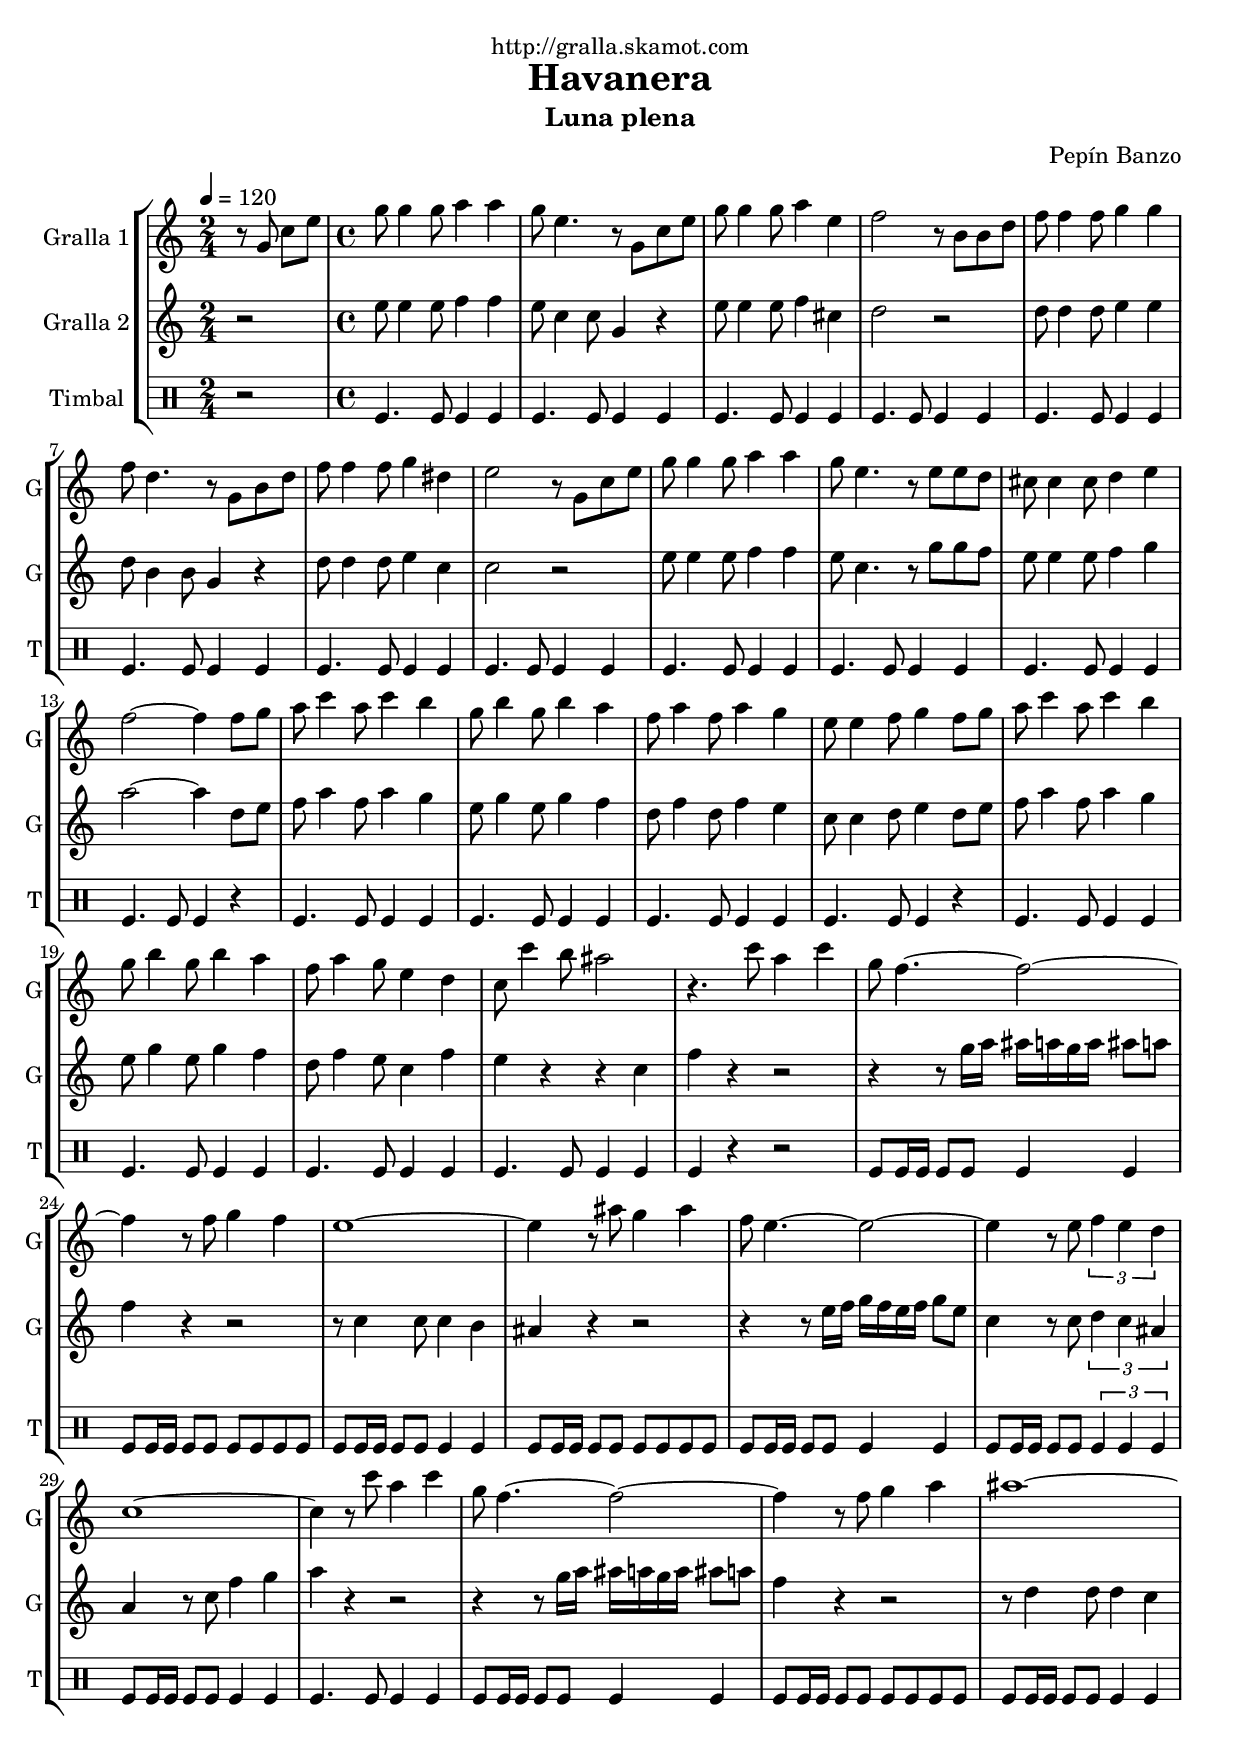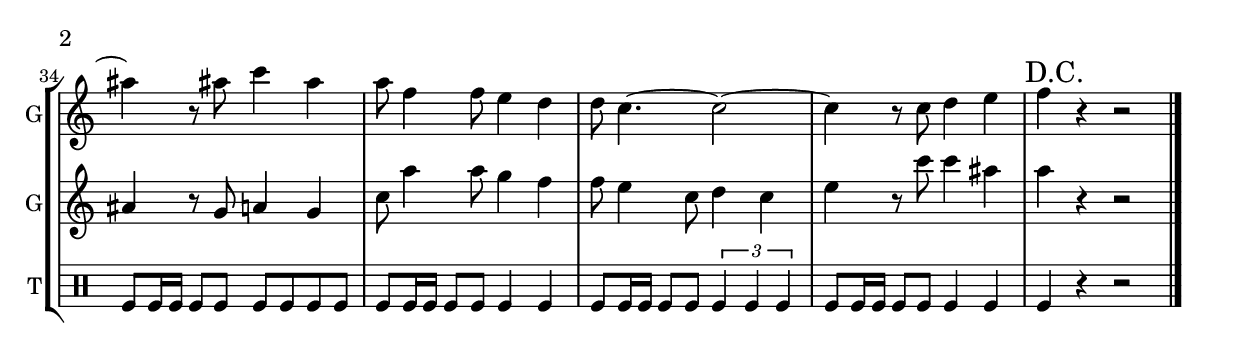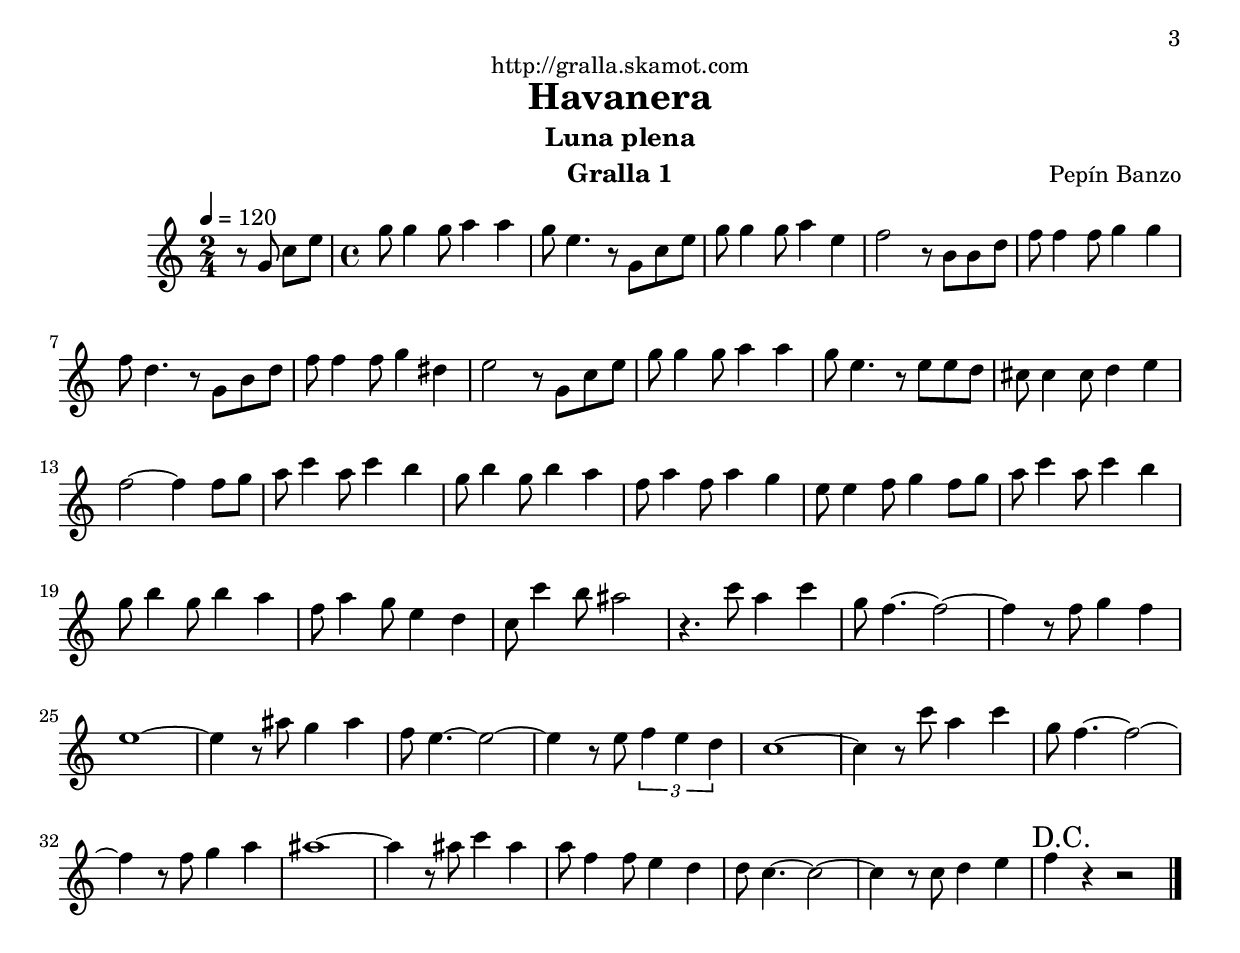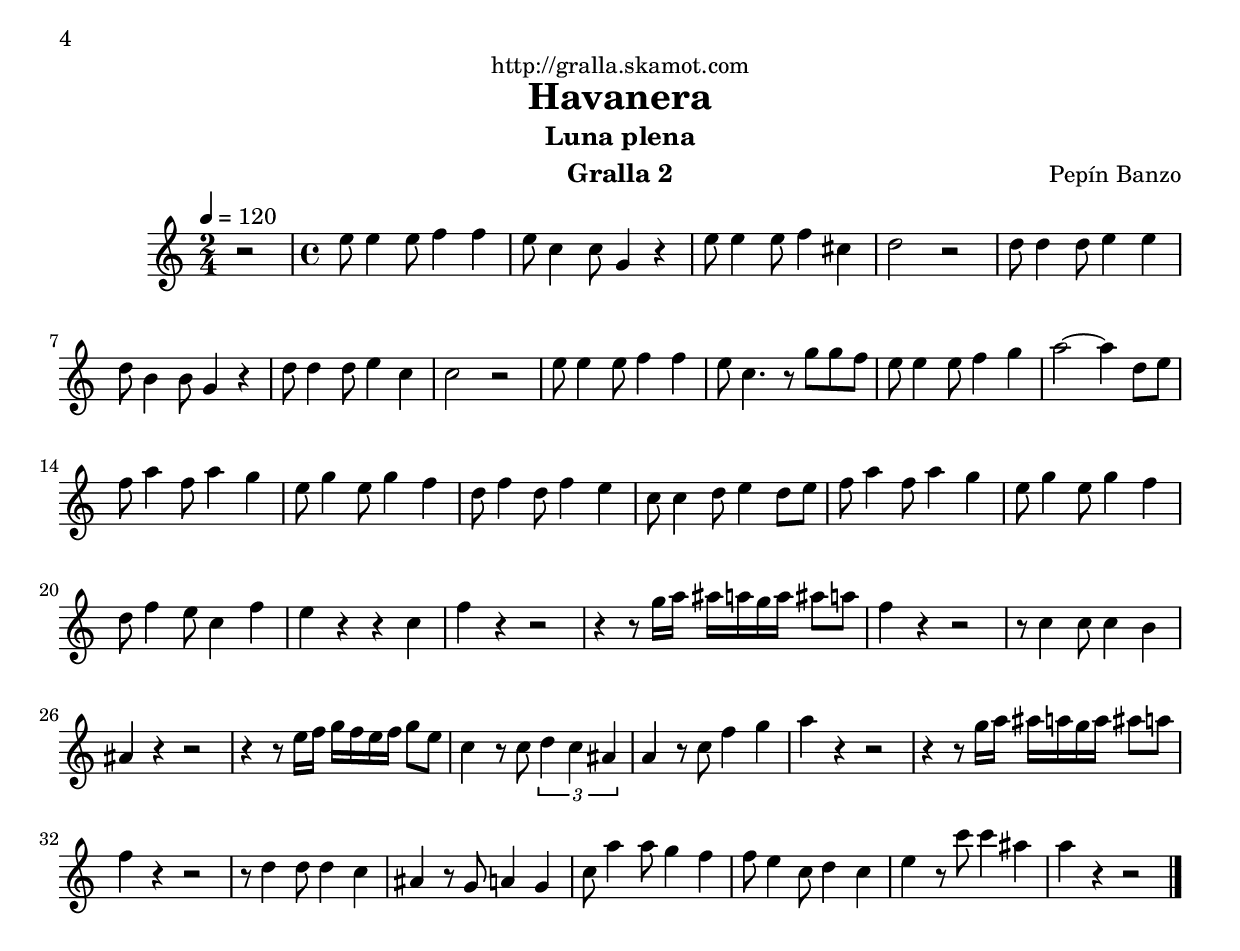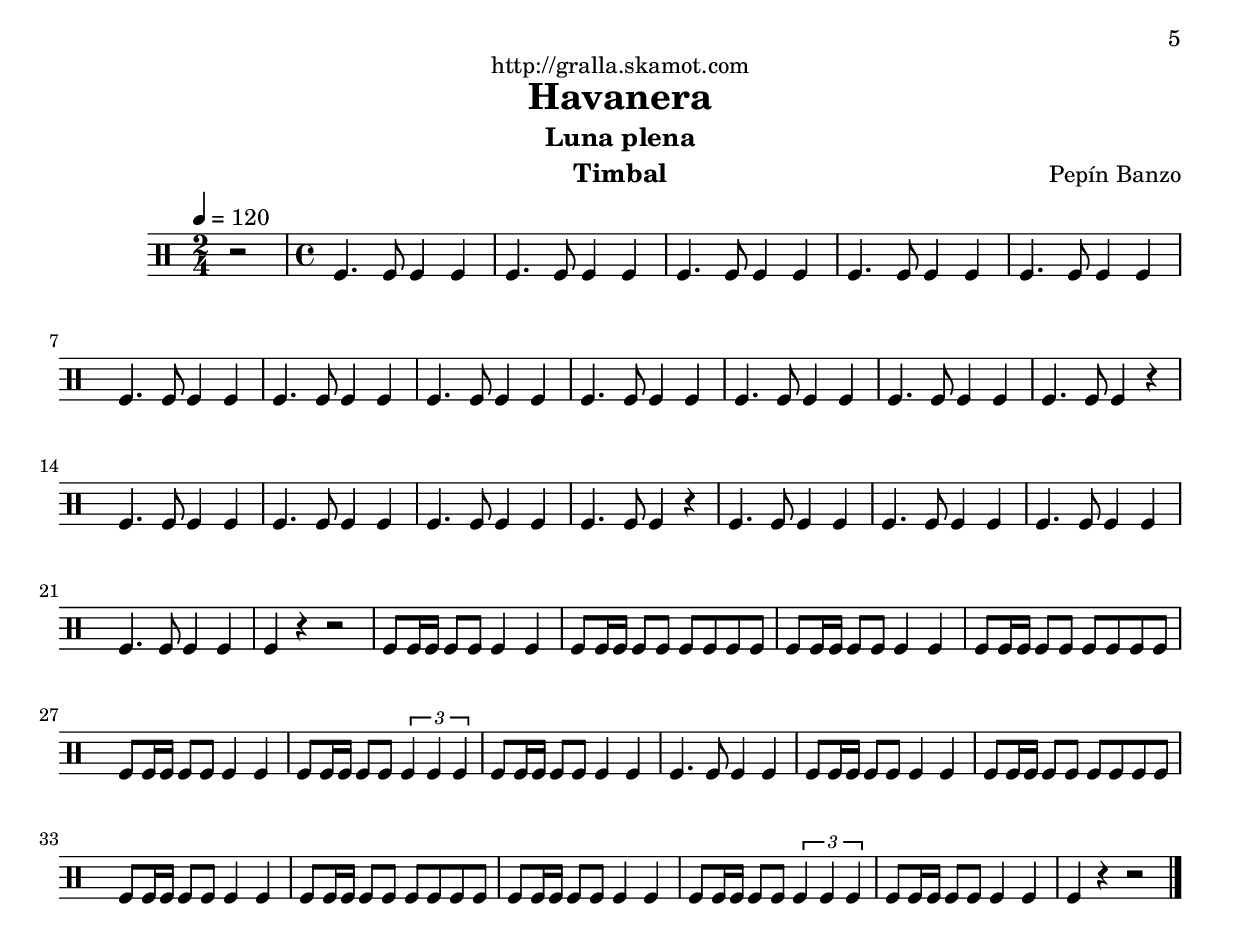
\version "2.16.2"

\header {
  dedication="http://gralla.skamot.com"
  title="Havanera"
  subtitle="Luna plena"
  subsubtitle=""
  poet=""
  meter=""
  piece=""
  composer="Pepín Banzo"
  arranger=""
  opus=""
  instrument=""
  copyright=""
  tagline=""
}

liniaroAa =
\relative g'
{
  \tempo 4=120
  \clef treble
  \key c \major
  \time 2/4
  r8 g c e  |
  \time 4/4   g8 g4 g8 a4 a  |
  g8 e4. r8 g, c e  |
  g8 g4 g8 a4 e  |
  %05
  f2 r8 b, b d  |
  f8 f4 f8 g4 g  |
  f8 d4. r8 g, b d  |
  f8 f4 f8 g4 dis  |
  e2 r8 g, c e  |
  %10
  g8 g4 g8 a4 a  |
  g8 e4. r8 e e d  |
  cis8 cis4 cis8 d4 e  |
  f2 ~ f4 f8 g  |
  a8 c4 a8 c4 b  |
  %15
  g8 b4 g8 b4 a  |
  f8 a4 f8 a4 g  |
  e8 e4 f8 g4 f8 g  |
  a8 c4 a8 c4 b  |
  g8 b4 g8 b4 a  |
  %20
  f8 a4 g8 e4 d  |
  c8 c'4 b8 ais2  |
  r4. c8 a4 c  |
  g8 f4. ~ f2 ~  |
  f4 r8 f g4 f  |
  %25
  e1 ~  |
  e4 r8 ais g4 ais  |
  f8 e4. ~ e2 ~  |
  e4 r8 e \times 2/3 { f4 e d }  |
  c1 ~  |
  %30
  c4 r8 c' a4 c  |
  g8 f4. ~ f2 ~  |
  f4 r8 f g4 a  |
  ais1 ~  |
  ais4 r8 ais c4 ais  |
  %35
  a8 f4 f8 e4 d  |
  d8 c4. ~ c2 ~  |
  c4 r8 c d4 e  |
  \mark "D.C." f4 r r2  \bar "|."
}

liniaroAb =
\relative e''
{
  \tempo 4=120
  \clef treble
  \key c \major
  \time 2/4
  r2  |
  \time 4/4   e8 e4 e8 f4 f  |
  e8 c4 c8 g4 r  |
  e'8 e4 e8 f4 cis  |
  %05
  d2 r  |
  d8 d4 d8 e4 e  |
  d8 b4 b8 g4 r  |
  d'8 d4 d8 e4 c  |
  c2 r  |
  %10
  e8 e4 e8 f4 f  |
  e8 c4. r8 g' g f  |
  e8 e4 e8 f4 g  |
  a2 ~ a4 d,8 e  |
  f8 a4 f8 a4 g  |
  %15
  e8 g4 e8 g4 f  |
  d8 f4 d8 f4 e  |
  c8 c4 d8 e4 d8 e  |
  f8 a4 f8 a4 g  |
  e8 g4 e8 g4 f  |
  %20
  d8 f4 e8 c4 f  |
  e4 r r c  |
  f4 r r2  |
  r4 r8 g16 a ais a g a ais8 a  |
  f4 r r2  |
  %25
  r8 c4 c8 c4 b  |
  ais4 r r2  |
  r4 r8 e'16 f g f e f g8 e  |
  c4 r8 c \times 2/3 { d4 c ais }  |
  a4 r8 c f4 g  |
  %30
  a4 r r2  |
  r4 r8 g16 a ais a g a ais8 a  |
  f4 r r2  |
  r8 d4 d8 d4 c  |
  ais4 r8 g a4 g  |
  %35
  c8 a'4 a8 g4 f  |
  f8 e4 c8 d4 c  |
  e4 r8 c' c4 ais  |
  a4 r r2  \bar "|."
}

liniaroAc =
\drummode
{
  \tempo 4=120
  \time 2/4
  r2  |
  \time 4/4   tomfl4. tomfl8 tomfl4 tomfl  |
  tomfl4. tomfl8 tomfl4 tomfl  |
  tomfl4. tomfl8 tomfl4 tomfl  |
  %05
  tomfl4. tomfl8 tomfl4 tomfl  |
  tomfl4. tomfl8 tomfl4 tomfl  |
  tomfl4. tomfl8 tomfl4 tomfl  |
  tomfl4. tomfl8 tomfl4 tomfl  |
  tomfl4. tomfl8 tomfl4 tomfl  |
  %10
  tomfl4. tomfl8 tomfl4 tomfl  |
  tomfl4. tomfl8 tomfl4 tomfl  |
  tomfl4. tomfl8 tomfl4 tomfl  |
  tomfl4. tomfl8 tomfl4 r  |
  tomfl4. tomfl8 tomfl4 tomfl  |
  %15
  tomfl4. tomfl8 tomfl4 tomfl  |
  tomfl4. tomfl8 tomfl4 tomfl  |
  tomfl4. tomfl8 tomfl4 r  |
  tomfl4. tomfl8 tomfl4 tomfl  |
  tomfl4. tomfl8 tomfl4 tomfl  |
  %20
  tomfl4. tomfl8 tomfl4 tomfl  |
  tomfl4. tomfl8 tomfl4 tomfl  |
  tomfl4 r r2  |
  tomfl8 tomfl16 tomfl tomfl8 tomfl tomfl4 tomfl  |
  tomfl8 tomfl16 tomfl tomfl8 tomfl tomfl tomfl tomfl tomfl  |
  %25
  tomfl8 tomfl16 tomfl tomfl8 tomfl tomfl4 tomfl  |
  tomfl8 tomfl16 tomfl tomfl8 tomfl tomfl tomfl tomfl tomfl  |
  tomfl8 tomfl16 tomfl tomfl8 tomfl tomfl4 tomfl  |
  tomfl8 tomfl16 tomfl tomfl8 tomfl \times 2/3 { tomfl4 tomfl tomfl }  |
  tomfl8 tomfl16 tomfl tomfl8 tomfl tomfl4 tomfl  |
  %30
  tomfl4. tomfl8 tomfl4 tomfl  |
  tomfl8 tomfl16 tomfl tomfl8 tomfl tomfl4 tomfl  |
  tomfl8 tomfl16 tomfl tomfl8 tomfl tomfl tomfl tomfl tomfl  |
  tomfl8 tomfl16 tomfl tomfl8 tomfl tomfl4 tomfl  |
  tomfl8 tomfl16 tomfl tomfl8 tomfl tomfl tomfl tomfl tomfl  |
  %35
  tomfl8 tomfl16 tomfl tomfl8 tomfl tomfl4 tomfl  |
  tomfl8 tomfl16 tomfl tomfl8 tomfl \times 2/3 { tomfl4 tomfl tomfl }  |
  tomfl8 tomfl16 tomfl tomfl8 tomfl tomfl4 tomfl  |
  tomfl4 r r2  \bar "|."
}

\bookpart {
  \score {
    \new StaffGroup {
      \override Score.RehearsalMark #'self-alignment-X = #LEFT
      <<
        \new Staff \with {instrumentName = #"Gralla 1" shortInstrumentName = #"G"} \liniaroAa
        \new Staff \with {instrumentName = #"Gralla 2" shortInstrumentName = #"G"} \liniaroAb
        \new DrumStaff \with {instrumentName = #"Timbal" shortInstrumentName = #"T"} \liniaroAc
      >>
    }
    \layout {}
  }
  \score { \unfoldRepeats
    \new StaffGroup {
      \override Score.RehearsalMark #'self-alignment-X = #LEFT
      <<
        \new Staff \with {instrumentName = #"Gralla 1" shortInstrumentName = #"G"} \liniaroAa
        \new Staff \with {instrumentName = #"Gralla 2" shortInstrumentName = #"G"} \liniaroAb
        \new DrumStaff \with {instrumentName = #"Timbal" shortInstrumentName = #"T"} \liniaroAc
      >>
    }
    \midi {
      \set Staff.midiInstrument = "oboe"
      \set DrumStaff.midiInstrument = "drums"
    }
  }
}

\bookpart {
  \header {instrument="Gralla 1"}
  \score {
    \new StaffGroup {
      \override Score.RehearsalMark #'self-alignment-X = #LEFT
      <<
        \new Staff \liniaroAa
      >>
    }
    \layout {}
  }
  \score { \unfoldRepeats
    \new StaffGroup {
      \override Score.RehearsalMark #'self-alignment-X = #LEFT
      <<
        \new Staff \liniaroAa
      >>
    }
    \midi {
      \set Staff.midiInstrument = "oboe"
      \set DrumStaff.midiInstrument = "drums"
    }
  }
}

\bookpart {
  \header {instrument="Gralla 2"}
  \score {
    \new StaffGroup {
      \override Score.RehearsalMark #'self-alignment-X = #LEFT
      <<
        \new Staff \liniaroAb
      >>
    }
    \layout {}
  }
  \score { \unfoldRepeats
    \new StaffGroup {
      \override Score.RehearsalMark #'self-alignment-X = #LEFT
      <<
        \new Staff \liniaroAb
      >>
    }
    \midi {
      \set Staff.midiInstrument = "oboe"
      \set DrumStaff.midiInstrument = "drums"
    }
  }
}

\bookpart {
  \header {instrument="Timbal"}
  \score {
    \new StaffGroup {
      \override Score.RehearsalMark #'self-alignment-X = #LEFT
      <<
        \new DrumStaff \liniaroAc
      >>
    }
    \layout {}
  }
  \score { \unfoldRepeats
    \new StaffGroup {
      \override Score.RehearsalMark #'self-alignment-X = #LEFT
      <<
        \new DrumStaff \liniaroAc
      >>
    }
    \midi {
      \set Staff.midiInstrument = "oboe"
      \set DrumStaff.midiInstrument = "drums"
    }
  }
}

